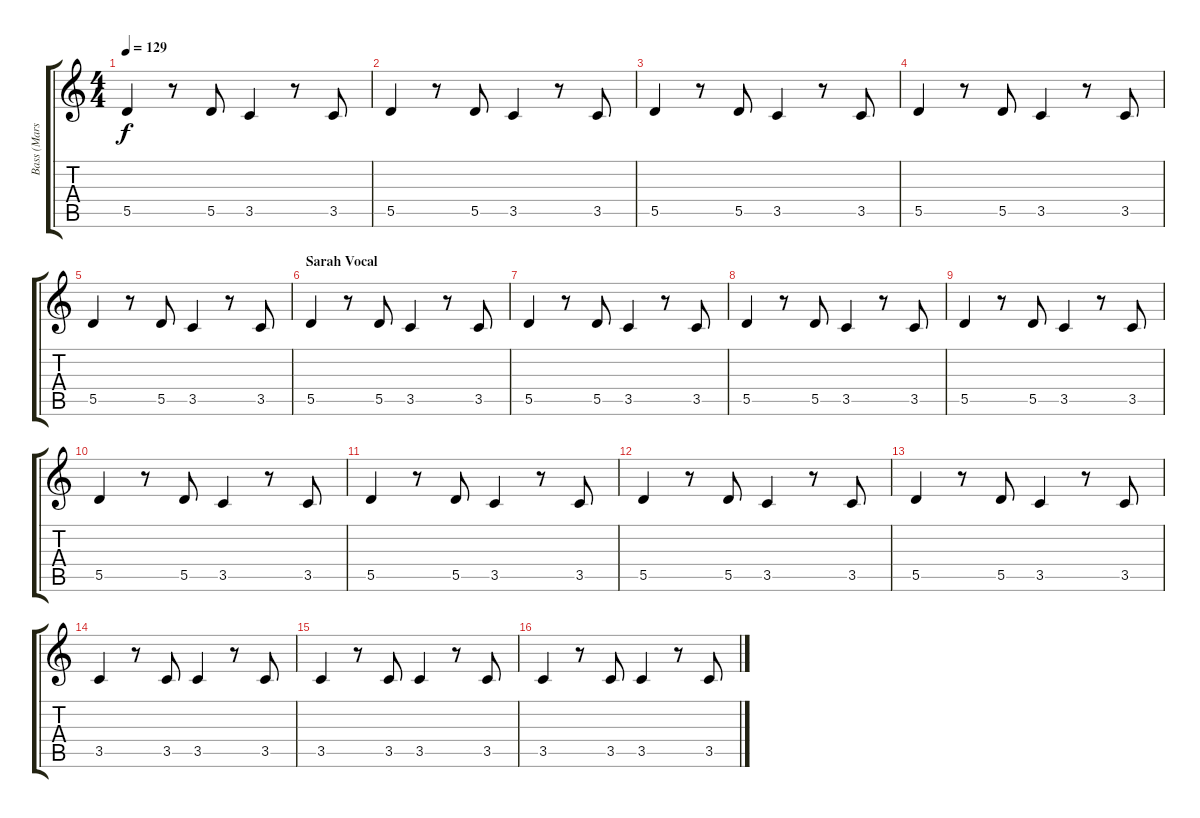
\track ("Bass (Marshall)" "Bass (Mars") {instrument acousticguitarnylon}
\staff {score tabs}
\tuning (E4 B3 G3 D3 A2 E2) {hide}
\ts (4 4)
\tempo 129
\clef g2
\ks c
5.5.4{dy f} r.8 5.5.8 3.5.4 r.8 3.5.8 |
5.5.4 r.8 5.5.8 3.5.4 r.8 3.5.8 |
5.5.4 r.8 5.5.8 3.5.4 r.8 3.5.8 |
5.5.4 r.8 5.5.8 3.5.4 r.8 3.5.8 |
5.5.4 r.8 5.5.8 3.5.4 r.8 3.5.8 |
\section ("" "Sarah Vocal")
5.5.4 r.8 5.5.8 3.5.4 r.8 3.5.8 |
5.5.4 r.8 5.5.8 3.5.4 r.8 3.5.8 |
5.5.4 r.8 5.5.8 3.5.4 r.8 3.5.8 |
5.5.4 r.8 5.5.8 3.5.4 r.8 3.5.8 |
5.5.4 r.8 5.5.8 3.5.4 r.8 3.5.8 |
5.5.4 r.8 5.5.8 3.5.4 r.8 3.5.8 |
5.5.4 r.8 5.5.8 3.5.4 r.8 3.5.8 |
5.5.4 r.8 5.5.8 3.5.4 r.8 3.5.8 |
3.5.4 r.8 3.5.8 3.5.4 r.8 3.5.8 |
3.5.4 r.8 3.5.8 3.5.4 r.8 3.5.8 |
3.5.4 r.8 3.5.8 3.5.4 r.8 3.5.8
